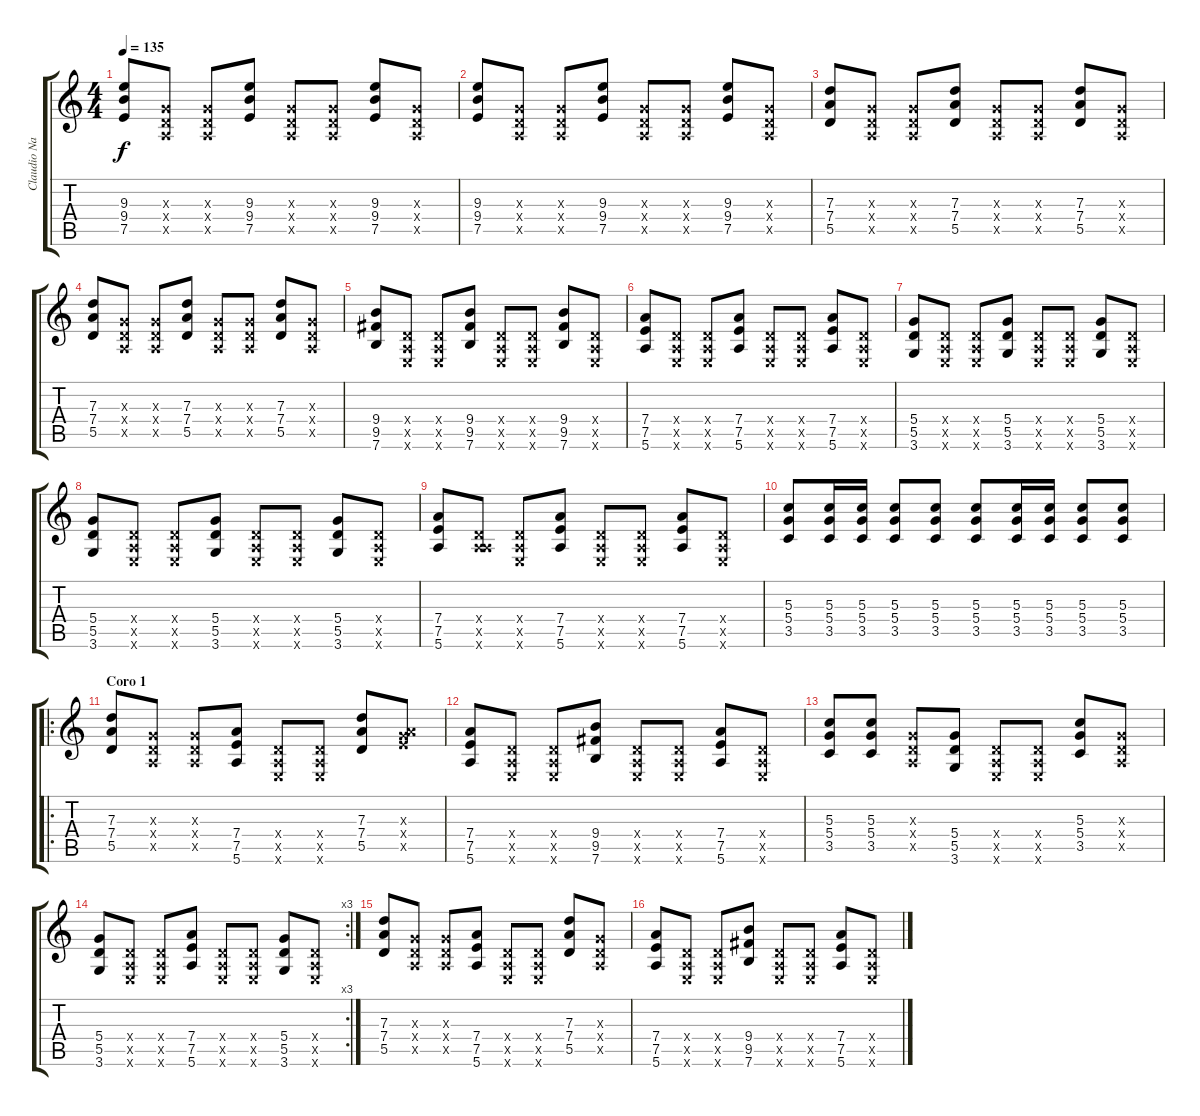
\track ("Claudio Narea" "Claudio Na") {instrument distortionguitar}
\staff {score tabs}
\tuning (E4 B3 G3 D3 A2 E2) {hide}
\ts (4 4)
\tempo 135
\clef g2
\ks c
(9.3 9.4 7.5).8{dy f} (0.3{x} 0.4{x} 0.5{x}).8 (0.3{x} 0.4{x} 0.5{x}).8 (9.3 9.4 7.5).8 (0.3{x} 0.4{x} 0.5{x}).8 (0.3{x} 0.4{x} 0.5{x}).8 (9.3 9.4 7.5).8 (0.3{x} 0.4{x} 0.5{x}).8 |
(9.3 9.4 7.5).8 (0.3{x} 0.4{x} 0.5{x}).8 (0.3{x} 0.4{x} 0.5{x}).8 (9.3 9.4 7.5).8 (0.3{x} 0.4{x} 0.5{x}).8 (0.3{x} 0.4{x} 0.5{x}).8 (9.3 9.4 7.5).8 (0.3{x} 0.4{x} 0.5{x}).8 |
(7.3 7.4 5.5).8 (0.3{x} 0.4{x} 0.5{x}).8 (0.3{x} 0.4{x} 0.5{x}).8 (7.3 7.4 5.5).8 (0.3{x} 0.4{x} 0.5{x}).8 (0.3{x} 0.4{x} 0.5{x}).8 (7.3 7.4 5.5).8 (0.3{x} 0.4{x} 0.5{x}).8 |
(7.3 7.4 5.5).8 (0.3{x} 0.4{x} 0.5{x}).8 (0.3{x} 0.4{x} 0.5{x}).8 (7.3 7.4 5.5).8 (0.3{x} 0.4{x} 0.5{x}).8 (0.3{x} 0.4{x} 0.5{x}).8 (7.3 7.4 5.5).8 (0.3{x} 0.4{x} 0.5{x}).8 |
(9.4 9.5 7.6).8 (0.4{x} 0.5{x} 0.6{x}).8 (0.4{x} 0.5{x} 0.6{x}).8 (9.4 9.5 7.6).8 (0.4{x} 0.5{x} 0.6{x}).8 (0.4{x} 0.5{x} 0.6{x}).8 (9.4 9.5 7.6).8 (0.4{x} 0.5{x} 0.6{x}).8 |
(7.4 7.5 5.6).8 (0.4{x} 0.5{x} 0.6{x}).8 (0.4{x} 0.5{x} 0.6{x}).8 (7.4 7.5 5.6).8 (0.4{x} 0.5{x} 0.6{x}).8 (0.4{x} 0.5{x} 0.6{x}).8 (7.4 7.5 5.6).8 (0.4{x} 0.5{x} 0.6{x}).8 |
(5.4 5.5 3.6).8 (0.4{x} 0.5{x} 0.6{x}).8 (0.4{x} 0.5{x} 0.6{x}).8 (5.4 5.5 3.6).8 (0.4{x} 0.5{x} 0.6{x}).8 (0.4{x} 0.5{x} 0.6{x}).8 (5.4 5.5 3.6).8 (0.4{x} 0.5{x} 0.6{x}).8 |
(5.4 5.5 3.6).8 (0.4{x} 0.5{x} 0.6{x}).8 (0.4{x} 0.5{x} 0.6{x}).8 (5.4 5.5 3.6).8 (0.4{x} 0.5{x} 0.6{x}).8 (0.4{x} 0.5{x} 0.6{x}).8 (5.4 5.5 3.6).8 (0.4{x} 0.5{x} 0.6{x}).8 |
(7.4 7.5 5.6).8 (0.4{x} 0.5{x} 5.6{x}).8 (0.4{x} 0.5{x} 0.6{x}).8 (7.4 7.5 5.6).8 (0.4{x} 0.5{x} 0.6{x}).8 (0.4{x} 0.5{x} 0.6{x}).8 (7.4 7.5 5.6).8 (0.4{x} 0.5{x} 0.6{x}).8 |
(5.3 5.4 3.5).8 (5.3 5.4 3.5).16 (5.3 5.4 3.5).16 (5.3 5.4 3.5).8 (5.3 5.4 3.5).8 (5.3 5.4 3.5).8 (5.3 5.4 3.5).16 (5.3 5.4 3.5).16 (5.3 5.4 3.5).8 (5.3 5.4 3.5).8 |
\ro
\section ("" "Coro 1")
(7.3 7.4 5.5).8 (0.3{x} 0.4{x} 0.5{x}).8 (0.3{x} 0.4{x} 0.5{x}).8 (7.4 7.5 5.6).8 (0.4{x} 0.5{x} 0.6{x}).8 (0.4{x} 0.5{x} 0.6{x}).8 (7.3 7.4 5.5).8 (0.3{x} 7.4{x} 7.5{x}).8 |
(7.4 7.5 5.6).8 (0.4{x} 0.5{x} 0.6{x}).8 (0.4{x} 0.5{x} 0.6{x}).8 (9.4 9.5 7.6).8 (0.4{x} 0.5{x} 0.6{x}).8 (0.4{x} 0.5{x} 0.6{x}).8 (7.4 7.5 5.6).8 (0.4{x} 0.5{x} 0.6{x}).8 |
(5.3 5.4 3.5).8 (5.3 5.4 3.5).8 (0.3{x} 0.4{x} 0.5{x}).8 (5.4 5.5 3.6).8 (0.4{x} 0.5{x} 0.6{x}).8 (0.4{x} 0.5{x} 0.6{x}).8 (5.3 5.4 3.5).8 (0.3{x} 0.4{x} 0.5{x}).8 |
\rc 3
(5.4 5.5 3.6).8 (0.4{x} 0.5{x} 0.6{x}).8 (0.4{x} 0.5{x} 0.6{x}).8 (7.4 7.5 5.6).8 (0.4{x} 0.5{x} 0.6{x}).8 (0.4{x} 0.5{x} 0.6{x}).8 (5.4 5.5 3.6).8 (0.4{x} 0.5{x} 0.6{x}).8 |
(7.3 7.4 5.5).8 (0.3{x} 0.4{x} 0.5{x}).8 (0.3{x} 0.4{x} 0.5{x}).8 (7.4 7.5 5.6).8 (0.4{x} 0.5{x} 0.6{x}).8 (0.4{x} 0.5{x} 0.6{x}).8 (7.3 7.4 5.5).8 (0.3{x} 0.4{x} 0.5{x}).8 |
(7.4 7.5 5.6).8 (0.4{x} 0.5{x} 0.6{x}).8 (0.4{x} 0.5{x} 0.6{x}).8 (9.4 9.5 7.6).8 (0.4{x} 0.5{x} 0.6{x}).8 (0.4{x} 0.5{x} 0.6{x}).8 (7.4 7.5 5.6).8 (0.4{x} 0.5{x} 0.6{x}).8
